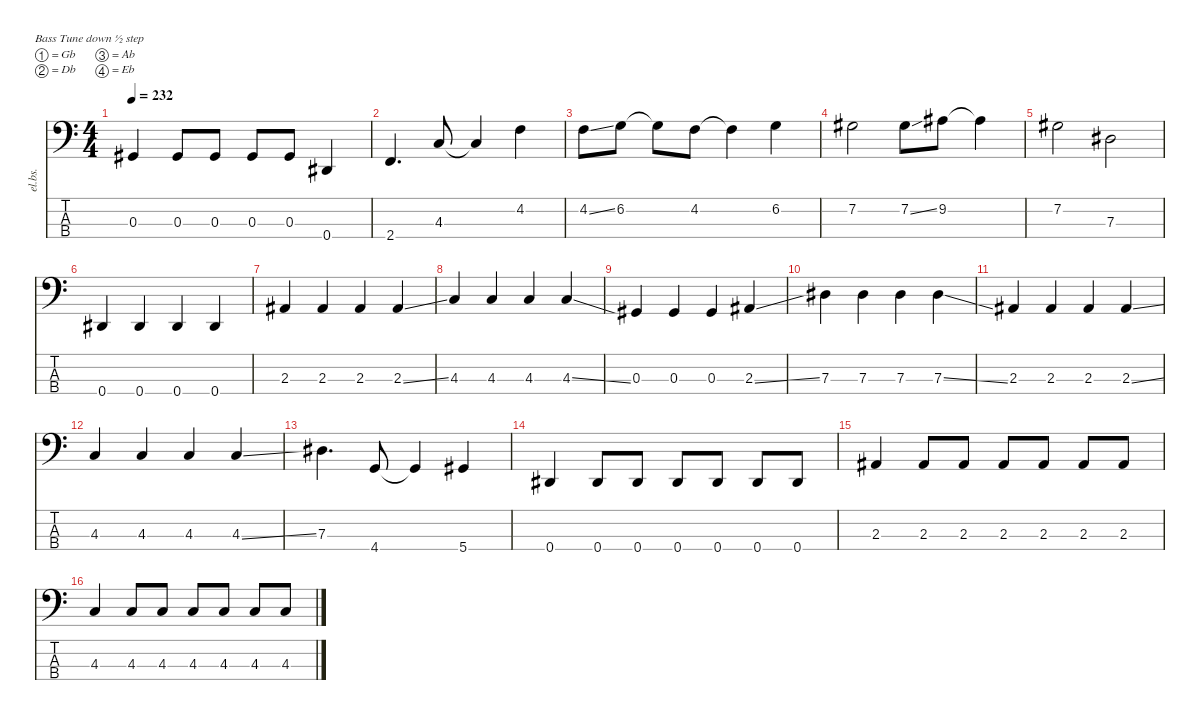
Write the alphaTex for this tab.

\defaultSystemsLayout 4
\hideDynamics
\bracketExtendMode nobrackets
\otherSystemsTrackNameOrientation horizontal
\track ("Bass" "el.bs.") {instrument electricbasspick}
\staff {score tabs}
\tuning (Gb2 Db2 Ab1 Eb1)
\ts (4 4)
\tempo 232
\clef f4
\ks c
0.3{acc #}.4{dy f beam Up} 0.3{acc #}.8{beam Up} 0.3{acc #}.8{beam Up} 0.3{acc #}.8{beam Up} 0.3{acc #}.8{beam Up} 0.4{acc #}.4{beam Up} |
2.4.4{d beam Up} 4.3.8{beam Up} 4.3{t}.4{beam Up} 4.2.4{beam Down} |
4.2{ss}.8{beam Down} 6.2.8{beam Down} 6.2{t}.8{beam Down} 4.2.8{beam Down} 4.2{t}.4{beam Down} 6.2.4{beam Down} |
7.2{acc #}.2{beam Down} 7.2{ss acc #}.8{beam Down} 9.2{acc #}.8{beam Down} 9.2{t acc #}.4{beam Down} |
7.2{acc #}.2{beam Down} 7.3{acc #}.2{beam Down} |
0.4{acc #}.4{beam Up} 0.4{acc #}.4{beam Up} 0.4{acc #}.4{beam Up} 0.4{acc #}.4{beam Up} |
2.3{acc #}.4{beam Up} 2.3{acc #}.4{beam Up} 2.3{acc #}.4{beam Up} 2.3{ss acc #}.4{beam Up} |
4.3.4{beam Up} 4.3.4{beam Up} 4.3.4{beam Up} 4.3{ss}.4{beam Up} |
0.3{acc #}.4{beam Up} 0.3{acc #}.4{beam Up} 0.3{acc #}.4{beam Up} 2.3{ss acc #}.4{beam Up} |
7.3{acc #}.4{beam Down} 7.3{acc #}.4{beam Down} 7.3{acc #}.4{beam Down} 7.3{ss acc #}.4{beam Down} |
2.3{acc #}.4{beam Up} 2.3{acc #}.4{beam Up} 2.3{acc #}.4{beam Up} 2.3{ss acc #}.4{beam Up} |
4.3.4{beam Up} 4.3.4{beam Up} 4.3.4{beam Up} 4.3{ss}.4{beam Up} |
7.3{acc #}.4{d beam Down} 4.4.8{beam Up} 4.4{t}.4{beam Up} 5.4{acc #}.4{beam Up} |
0.4{acc #}.4{beam Up} 0.4{acc #}.8{beam Up} 0.4{acc #}.8{beam Up} 0.4{acc #}.8{beam Up} 0.4{acc #}.8{beam Up} 0.4{acc #}.8{beam Up} 0.4{acc #}.8{beam Up} |
2.3{acc #}.4{beam Up} 2.3{acc #}.8{beam Up} 2.3{acc #}.8{beam Up} 2.3{acc #}.8{beam Up} 2.3{acc #}.8{beam Up} 2.3{acc #}.8{beam Up} 2.3{acc #}.8{beam Up} |
4.3.4{beam Up} 4.3.8{beam Up} 4.3.8{beam Up} 4.3.8{beam Up} 4.3.8{beam Up} 4.3.8{beam Up} 4.3.8{beam Up}
